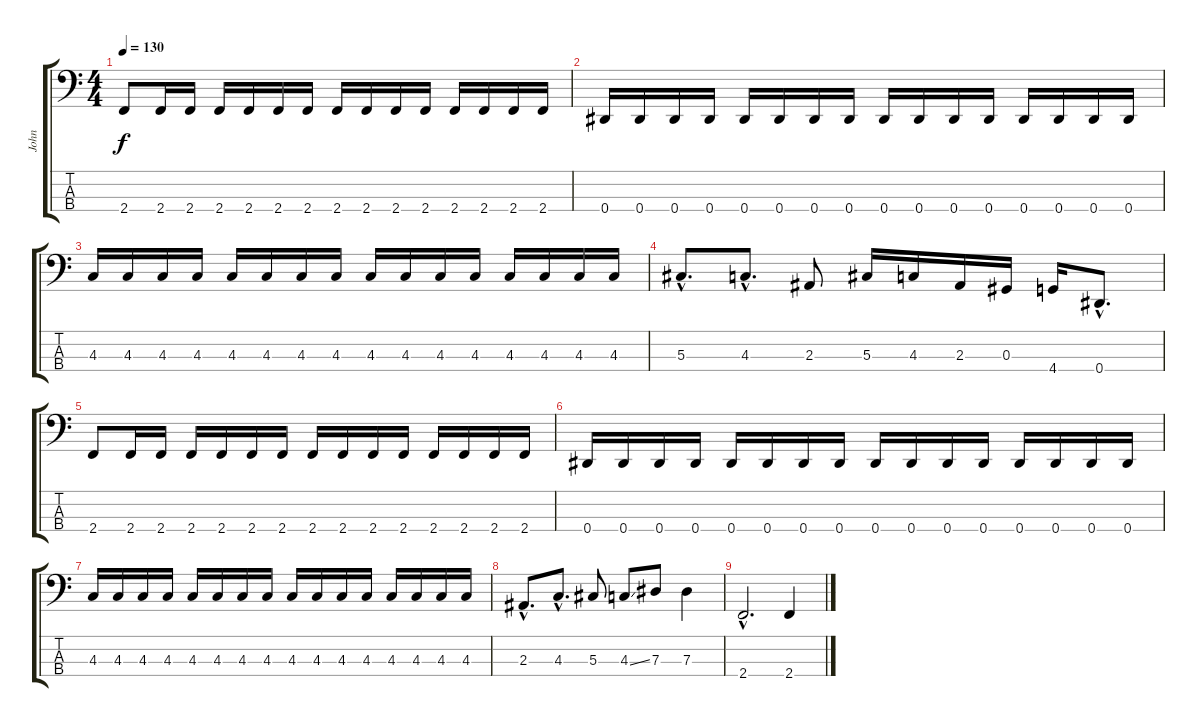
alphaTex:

\track ("John" "John") {instrument electricbassfinger}
\staff {score tabs}
\tuning (Gb2 Db2 Ab1 Eb1) {hide}
\ts (4 4)
\tempo 130
\clef f4
\ks c
2.4.8{dy f} 2.4.16 2.4.16 2.4.16 2.4.16 2.4.16 2.4.16 2.4.16 2.4.16 2.4.16 2.4.16 2.4.16 2.4.16 2.4.16 2.4.16 |
0.4.16 0.4.16 0.4.16 0.4.16 0.4.16 0.4.16 0.4.16 0.4.16 0.4.16 0.4.16 0.4.16 0.4.16 0.4.16 0.4.16 0.4.16 0.4.16 |
4.3.16 4.3.16 4.3.16 4.3.16 4.3.16 4.3.16 4.3.16 4.3.16 4.3.16 4.3.16 4.3.16 4.3.16 4.3.16 4.3.16 4.3.16 4.3.16 |
5.3{hac}.8{d} 4.3{hac}.8{d} 2.3.8 5.3.16 4.3.16 2.3.16 0.3.16 4.4.16 0.4{hac}.8{d} |
2.4.8 2.4.16 2.4.16 2.4.16 2.4.16 2.4.16 2.4.16 2.4.16 2.4.16 2.4.16 2.4.16 2.4.16 2.4.16 2.4.16 2.4.16 |
0.4.16 0.4.16 0.4.16 0.4.16 0.4.16 0.4.16 0.4.16 0.4.16 0.4.16 0.4.16 0.4.16 0.4.16 0.4.16 0.4.16 0.4.16 0.4.16 |
4.3.16 4.3.16 4.3.16 4.3.16 4.3.16 4.3.16 4.3.16 4.3.16 4.3.16 4.3.16 4.3.16 4.3.16 4.3.16 4.3.16 4.3.16 4.3.16 |
2.3{hac}.8{d} 4.3{hac}.8{d} 5.3.8 4.3{ss}.8 7.3.8 7.3.4 |
2.4{hac}.2{d} 2.4.4
